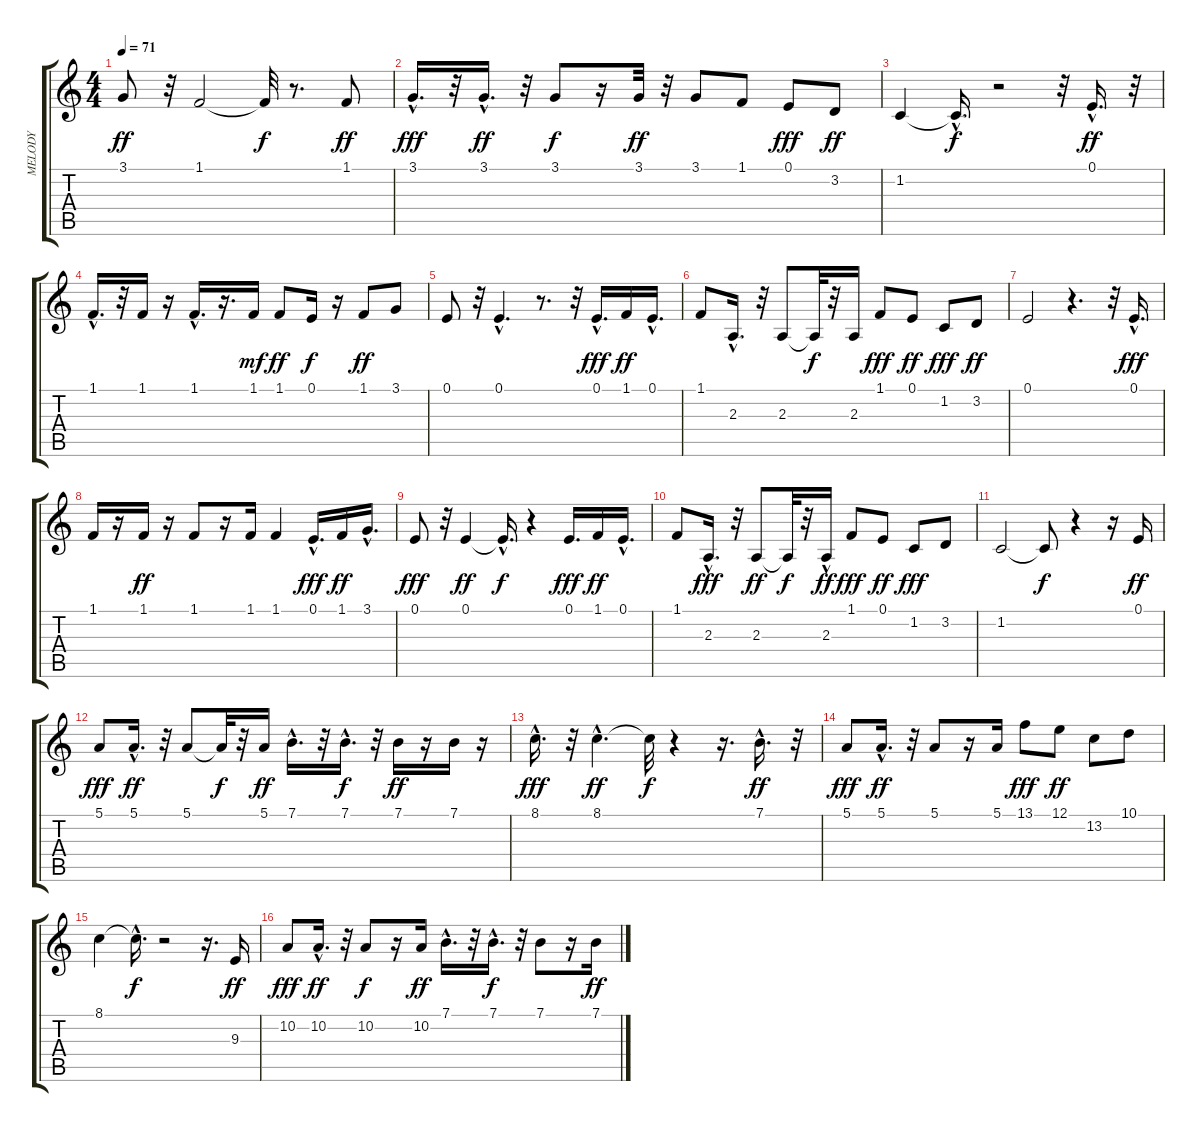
\track ("MELODY" "MELODY") {instrument pad4choir}
\staff {score tabs}
\tuning (E4 B3 G3 D3 A2 E2) {hide}
\ts (4 4)
\tempo 71
\clef g2
\ks c
3.1.8{dy ff} r.32 1.1.2 1.1{t}.32{dy f} r.8{d} 1.1.8{dy ff} |
3.1{hac}.16{d dy fff} r.32 3.1{hac}.16{d dy ff} r.32 3.1.8{dy f} r.16 3.1.32{dy ff} r.32 3.1.8 1.1.8 0.1.8{dy fff} 3.2.8{dy ff} |
1.2.4 1.2{hac t}.16{d dy f} r.2 r.32 0.1{hac}.16{d dy ff} r.32 |
1.1{hac}.16{d} r.32 1.1.16 r.16 1.1{hac}.16{d} r.16{d} 1.1.16{dy mf} 1.1.8{dy ff} 0.1.16{dy f} r.16 1.1.8{dy ff} 3.1.8 |
0.1.8 r.32 0.1{hac}.4{d} r.8{d} r.32 0.1{hac}.16{d dy fff} 1.1.16{dy ff} 0.1{hac}.16{d} |
1.1.8 2.3{hac}.16{d} r.32 2.3.8 2.3{t}.32{dy f} r.32 2.3.16 1.1.8{dy fff} 0.1.8{dy ff} 1.2.8{dy fff} 3.2.8{dy ff} |
0.1.2 r.4{d} r.32 0.1{hac}.16{d dy fff} |
1.1.16 r.16 1.1.16{dy ff} r.16 1.1.8 r.16 1.1.16 1.1.4 0.1{hac}.16{d dy fff} 1.1.16{dy ff} 3.1{hac}.16{d} |
0.1.8{dy fff} r.32 0.1.4{dy ff} 0.1{hac t}.16{d dy f} r.4 0.1.16{d dy fff} 1.1.16{dy ff} 0.1{hac}.16{d} |
1.1.8 2.3{hac}.16{d dy fff} r.32 2.3.8{dy ff} 2.3{t}.32{dy f} r.32 2.3{hac}.16{dy ff} 1.1.8{dy fff} 0.1.8{dy ff} 1.2.8{dy fff} 3.2.8 |
1.2.2 1.2{t}.8{dy f} r.4 r.16 0.1.16{dy ff} |
5.1.8{dy fff} 5.1{hac}.16{d dy ff} r.32 5.1.8 5.1{t}.32{dy f} r.32 5.1.16{dy ff} 7.1{hac}.16{d} r.32 7.1{hac}.16{d dy f} r.32 7.1.16{dy ff} r.16 7.1.16 r.16 |
8.1{hac}.16{d dy fff} r.32 8.1{hac}.4{d dy ff} 8.1{t}.32{dy f} r.4 r.16{d} 7.1{hac}.16{d dy ff} r.32 |
5.1.8{dy fff} 5.1{hac}.16{d dy ff} r.32 5.1.8 r.16 5.1.16 13.1.8{dy fff} 12.1.8{dy ff} 13.2.8 10.1.8 |
8.1.4 8.1{hac t}.16{d dy f} r.2 r.16{d} 9.3.16{dy ff} |
10.2.8{dy fff} 10.2{hac}.16{d dy ff} r.32 10.2.8{dy f} r.16 10.2.16{dy ff} 7.1{hac}.16{d} r.32 7.1{hac}.16{d dy f} r.32 7.1.8 r.16 7.1.16{dy ff}
